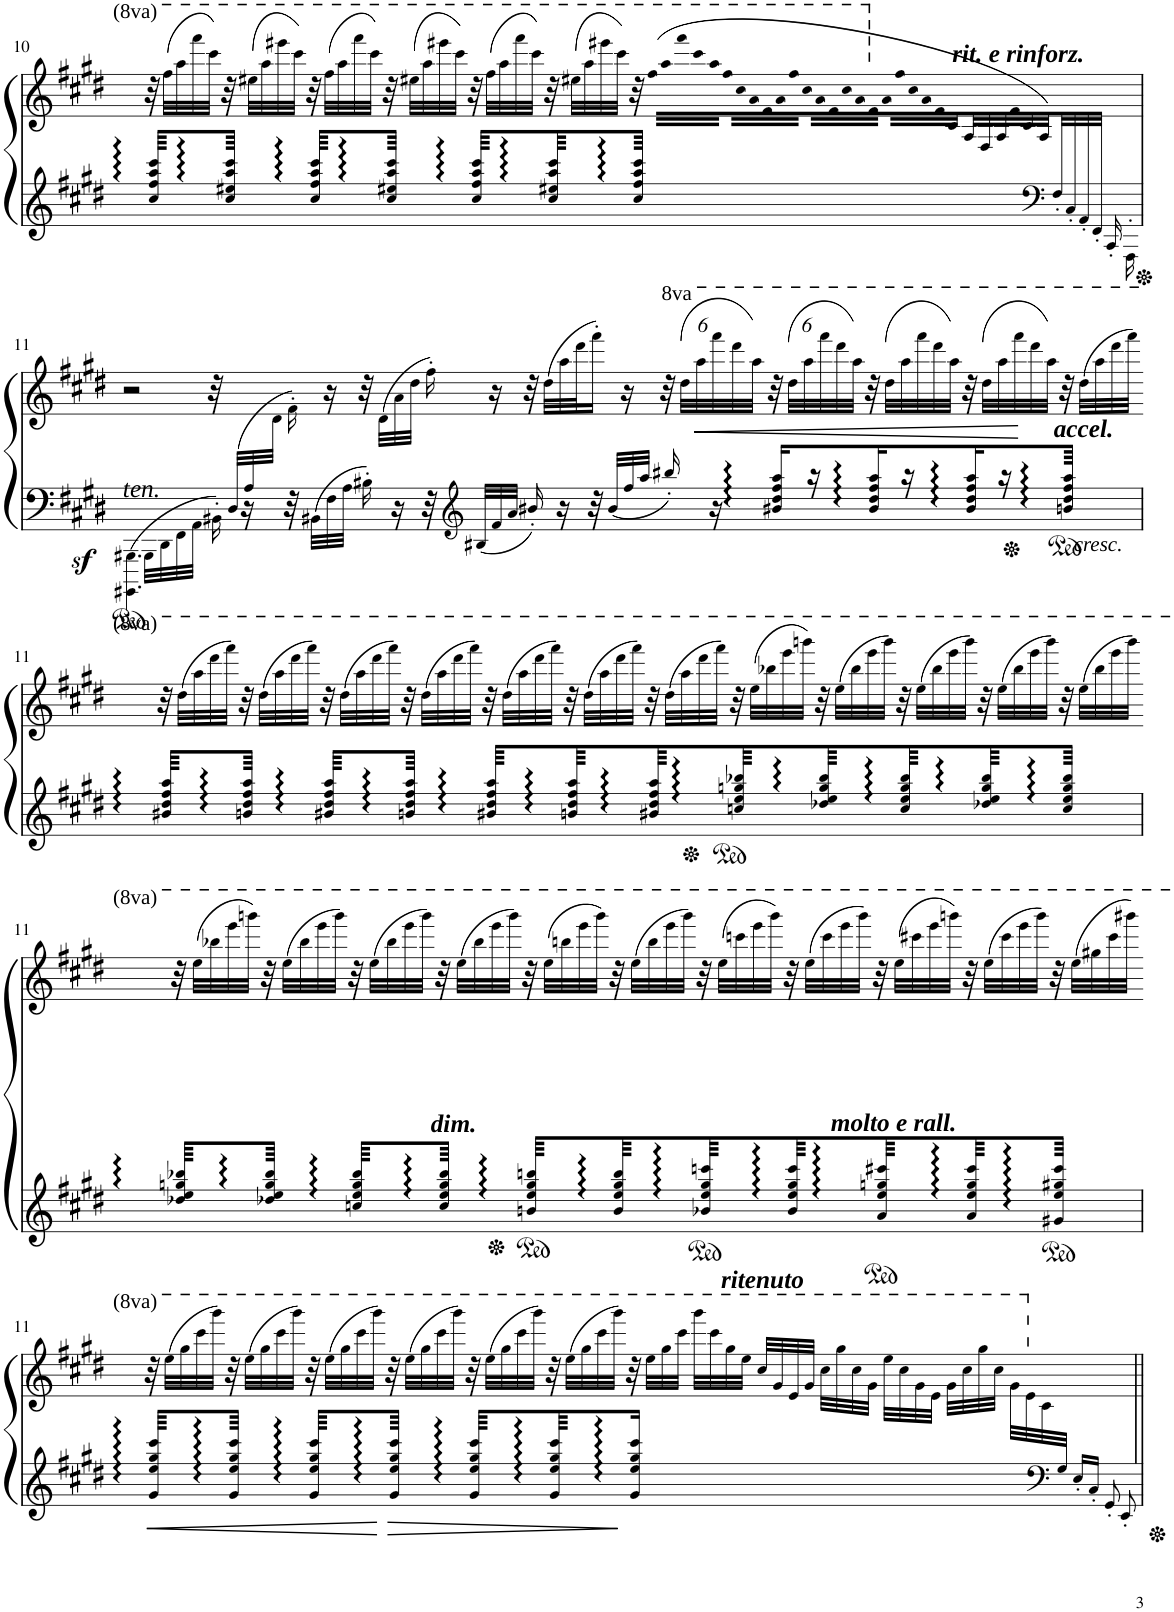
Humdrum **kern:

**kern	**kern	**dynam
*part1	*part1	*part1
*staff2	*staff1	*staff1/2
*I"Piano	*	*
*I'Pno	*	*
!!LO:PB:g=z
*clefG2	*clefG2	*
*k[f#c#g#d#]	*k[f#c#g#d#]	*
*M3/4	*M3/4	*
=10	=10	=10
*^	*	*
*	*	*Xtuplet	*
4.ryy	12.cc#!/' 12.ff#!/' 12.aa!/' 12.ccc#!/'LLLL	40r	.
.	.	(40fff#!\LLL	.
.	.	40aaa!\	.
.	.	40ffff#!\	.
.	.	40cccc#!\JJJ)	.
.	12.cc#!/' 12.ee#X!/' 12.aa!/' 12.ccc#!/'JJJJ	40r	.
.	.	(40eee#X!\LLL	.
.	.	40aaa!\	.
.	.	40eeee#X!\	.
.	.	40cccc#!\JJJ)	.
.	12.cc#!/' 12.ff#!/' 12.aa!/' 12.ccc#!/'LLLL	40r	.
.	.	(40fff#!\LLL	.
.	.	40aaa!\	.
.	.	40ffff#!\	.
.	.	40cccc#!\JJJ)	.
.	12.cc#!/' 12.ee#X!/' 12.aa!/' 12.ccc#!/'JJJJ	40r	.
.	.	(40eee#X!\LLL	.
.	.	40aaa!\	.
.	.	40eeee#X!\	.
.	.	40cccc#!\JJJ)	.
.	12.cc#!/' 12.ff#!/' 12.aa!/' 12.ccc#!/'LLLL	40r	.
.	.	(40fff#!\LLL	.
.	.	40aaa!\	.
.	.	40ffff#!\	.
.	.	40cccc#!\JJJ)	.
.	12.cc#!/' 12.ee#X!/' 12.aa!/' 12.ccc#!/'	40r	.
.	.	(40eee#X!\LLL	.
.	.	40aaa!\	.
.	.	40eeee#X!\	.
.	.	40cccc#!\JJJ)	.
.	12.cc#!/' 12.ff#!/' 12.aa!/' 12.ccc#!/'JJJJ	48r	.
.	.	(48fff#!/LLL	.
.	.	48aaa!/	.
.	.	48ffff#!/	.
.	.	48cccc#!/	.
.	.	48aaa!/	.
.	4ryy	48fff#!/	.
.	.	48ccc#!/	.
.	.	48aa!/	.
.	.	48ff#!/	.
.	.	48aa!/	.
.	.	48fff#!/	.
.	.	48ccc#!/	.
.	.	48aa!/	.
.	.	48ff#!/	.
.	.	48cc#!/	.
.	.	48a!/	.
.	.	48f#!/	.
.	4ryy	48a!/	.
.	.	48ff#!/	.
.	.	48cc#!/	.
.	.	48a!/	.
.	.	48f#!/	.
.	.	48c#!/	.
!	!	!LO:TX:a:Bi:t=rit. e rinforz.	!
.	.	48A!/	.
.	.	48F#!/	.
.	.	48A!/	.
.	.	48f#!/	.
.	.	48c#!/	.
.	.	48A!/)	.
*clefF4	*	*	*
32F#'!/	8.ryy	8ryy	.
32C#'!/	.	.	.
32AA'!/	.	.	.
32FF#'!/JJJ	.	.	.
16CC#'!/	.	16ryy	.
16ryy	16AAA'!\	16ryy	.
!!LO:LB:g=z
=11	=11	=11	=11
!LO:TX:a:i:t=ten.	!	!	!
!	!	!	!LO:DY:b=2
32ryy	4.BBBB#X!\ [4.BBB#X!\	2r	sf
.	32BBB#!\LLL]	.	.
.	32DD#!\	.	.
.	32FF#!\	.	.
.	32AA!\JJJ	.	.
.	16BB#X'!\	32r	.
(32D#!/LLL	.	16ryy	.
32A!/	16r	.	.
1ryy	.	32d#!\JJJ	.
.	32r	16f#'!\)	.
.	32BB#X!\LLL	.	.
.	32F#!\	16r	.
.	32A!\JJJ	.	.
.	16B#X'!\	32r	.
.	.	(32d#!\LLL	.
.	16r	32a!\	.
.	.	32dd#!\JJJ	.
.	32r	16ff#'!\)	.
*clefG2	*	*	*
.	32B#X!/LLL	.	.
.	32f#!/	16r	.
.	32a!/JJJ	.	.
.	16b#X'!/	32r	.
.	.	(32dd#!\LLL	.
.	16r	32aa!\	.
.	.	32ddd#!\J	.
.	32r	16fff#'!\JJ)	.
.	32b#!/LLL	.	.
.	32ff#!/	16r	.
.	32aa!/JJJ	.	.
*	*	*8va	*
*	*	*tuplet	*
*	*	*Xbrackettup	*
.	16bb#X'!/	48r	.
.	.	(48ddd#!\LLL	.
!	!	!	!LO:HP:b
.	.	48aaa!\	<
.	16r	48ffff#!\	.
.	.	48dddd#!\	.
.	.	48aaa!\JJJ)	.
.	12.b#X!/' 12.dd#!/' 12.ff#!/' 12.aa!/'LL	48r	.
.	.	(48ddd#!\LLL	.
.	.	48aaa!\	.
.	.	48ffff#!\	.
.	.	48dddd#!\	.
.	.	48aaa!\JJJ)	.
*	*	*Xtuplet	*
.	12.b#!/' 12.dd#!/' 12.ff#!/' 12.aa!/'	48r	.
.	.	(48ddd#!\LLL	.
.	.	48aaa!\	.
.	.	48ffff#!\	.
.	.	48dddd#!\	.
4ryy	.	.	.
.	.	48aaa!\JJJ)	.
.	12.b#!/' 12.dd#!/' 12.ff#!/' 12.aa!/'	48r	.
.	.	(48ddd#!\LLL	.
.	.	48aaa!\	.
.	.	48ffff#!\	.
.	.	48dddd#!\	[
.	.	48aaa!\JJJ)	.
!	!	!LO:TX:b:Bi:t=accel.	!
!	!	!	!LO:DY:b=2
.	12.bn!/' 12.dd#!/' 12.ff#!/' 12.aa!/'JJkk	40r	other-dynamics
.	.	(40ddd#!\LLL	.
.	.	40aaa!\	.
.	.	40dddd#!\	.
32ryy	.	.	.
.	.	40ffff#!\JJJ)	.
*v	*v	*	*
!!LO:LB:g=z
=11-	=11-	=11-
12.b#X!/' 12.dd#!/' 12.ff#!/' 12.aa!/'LLLL	40r	.
.	(40ddd#!\LLL	.
.	40aaa!\	.
.	40dddd#!\	.
.	40ffff#!\JJJ)	.
12.bn!/' 12.dd#!/' 12.ff#!/' 12.aa!/'JJJJ	40r	.
.	(40ddd#!\LLL	.
.	40aaa!\	.
.	40dddd#!\	.
.	40ffff#!\JJJ)	.
12.b#X!/' 12.dd#!/' 12.ff#!/' 12.aa!/'LLLL	40r	.
.	(40ddd#!\LLL	.
.	40aaa!\	.
.	40dddd#!\	.
.	40ffff#!\JJJ)	.
12.bn!/' 12.dd#!/' 12.ff#!/' 12.aa!/'JJJJ	40r	.
.	(40ddd#!\LLL	.
.	40aaa!\	.
.	40dddd#!\	.
.	40ffff#!\JJJ)	.
12.b#X!/' 12.dd#!/' 12.ff#!/' 12.aa!/'LLLL	40r	.
.	(40ddd#!\LLL	.
.	40aaa!\	.
.	40dddd#!\	.
.	40ffff#!\JJJ)	.
12.bn!/' 12.dd#!/' 12.ff#!/' 12.aa!/'	40r	.
.	(40ddd#!\LLL	.
.	40aaa!\	.
.	40dddd#!\	.
.	40ffff#!\JJJ)	.
12.b#X!/' 12.dd#!/' 12.ff#!/' 12.aa!/'	40r	.
.	(40ddd#!\LLL	.
.	40aaa!\	.
.	40dddd#!\	.
.	40ffff#!\JJJ)	.
12.ccn!/' 12.ee!/' 12.ggn!/' 12.bb-X!/'	40r	.
.	(40eee!\LLL	.
.	40bbb-X!\	.
.	40eeee!\	.
.	40ggggn!\JJJ)	.
12.dd-X!/' 12.ee!/' 12.gg!/' 12.bb-!/'	40r	.
.	(40eee!\LLL	.
.	40bbb-!\	.
.	40eeee!\	.
.	40gggg!\JJJ)	.
12.cc!/' 12.ee!/' 12.gg!/' 12.bb-!/'	40r	.
.	(40eee!\LLL	.
.	40bbb-!\	.
.	40eeee!\	.
.	40gggg!\JJJ)	.
12.dd-X!/' 12.ee!/' 12.gg!/' 12.bb-!/'	40r	.
.	(40eee!\LLL	.
.	40bbb-!\	.
.	40eeee!\	.
.	40gggg!\JJJ)	.
12.cc!/' 12.ee!/' 12.gg!/' 12.bb-!/'JJJJ	40r	.
.	(40eee!\LLL	.
.	40bbb-!\	.
.	40eeee!\	.
.	40gggg!\JJJ)	.
!!LO:LB:g=z
=11-	=11-	=11-
12.dd-X!/' 12.ee!/' 12.ggn!/' 12.bb-X!/'LLLL	40r	.
.	(40eee!\LLL	.
.	40bbb-X!\	.
.	40eeee!\	.
.	40ggggn!\JJJ)	.
12.dd-X!/' 12.ee!/' 12.gg!/' 12.bb-!/'JJJJ	40r	.
.	(40eee!\LLL	.
.	40bbb-!\	.
.	40eeee!\	.
.	40gggg!\JJJ)	.
12.ccn!/' 12.ee!/' 12.gg!/' 12.bb-!/'LLLL	40r	.
.	(40eee!\LLL	.
.	40bbb-!\	.
.	40eeee!\	.
.	40gggg!\JJJ)	.
!	!LO:TX:b:Bi:t=dim.	!
12.cc!/' 12.ee!/' 12.gg!/' 12.bb-!/'JJJJ	40r	.
.	(40eee!\LLL	.
.	40bbb-!\	.
.	40eeee!\	.
.	40gggg!\JJJ)	.
12.bn!/' 12.ee!/' 12.gg!/' 12.bbn!/'LLLL	40r	.
.	(40eee!\LLL	.
.	40bbbn!\	.
.	40eeee!\	.
.	40gggg!\JJJ)	.
12.b!/' 12.ee!/' 12.gg!/' 12.bb!/'	40r	.
.	(40eee!\LLL	.
.	40bbb!\	.
.	40eeee!\	.
.	40gggg!\JJJ)	.
12.b-X!/' 12.ee!/' 12.gg!/' 12.cccn!/'	40r	.
.	(40eee!\LLL	.
.	40ccccn!\	.
.	40eeee!\	.
.	40gggg!\JJJ)	.
12.b-!/' 12.ee!/' 12.gg!/' 12.ccc!/'	40r	.
.	(40eee!\LLL	.
.	40cccc!\	.
.	40eeee!\	.
.	40gggg!\JJJ)	.
!	!LO:TX:b:Bi:t=molto e rall.	!
12.a!/' 12.ee!/' 12.ggn!/' 12.ccc#X!/'	40r	.
.	(40eee!\LLL	.
.	40cccc#X!\	.
.	40eeee!\	.
.	40ggggn!\JJJ)	.
12.a!/' 12.ee!/' 12.gg!/' 12.ccc#!/'	40r	.
.	(40eee!\LLL	.
.	40cccc#!\	.
.	40eeee!\	.
.	40gggg!\JJJ)	.
12.g#X!/' 12.ee!/' 12.gg#X!/' 12.ccc#!/'JJJJ	40r	.
.	(40eee!\LLL	.
.	40ggg#X!\	.
.	40cccc#!\	.
.	40gggg#X!\JJJ)	.
!!LO:LB:g=z
=11-	=11-	=11-
*^	*	*
16.ryy	12.g#!/' 12.ee!/' 12.gg#!/' 12.ccc#!/'LLLL	40r	.
.	.	(40eee!\LLL	.
.	.	40ggg#!\	.
.	.	40cccc#!\	.
.	.	40gggg#!\JJJ)	.
.	12.g#!/' 12.ee!/' 12.gg#!/' 12.ccc#!/'JJJJ	40r	.
.	.	(40eee!\LLL	.
.	.	40ggg#!\	.
.	.	40cccc#!\	.
.	.	40gggg#!\JJJ)	.
.	12.g#!/' 12.ee!/' 12.gg#!/' 12.ccc#!/'LLLL	40r	.
.	.	(40eee!\LLL	.
.	.	40ggg#!\	.
.	.	40cccc#!\	.
.	.	40gggg#!\JJJ)	.
.	12.g#!/' 12.ee!/' 12.gg#!/' 12.ccc#!/'JJJJ	40r	.
.	.	(40eee!\LLL	.
.	.	40ggg#!\	.
.	.	40cccc#!\	.
.	.	40gggg#!\JJJ)	.
.	12.g#!/' 12.ee!/' 12.gg#!/' 12.ccc#!/'LLLL	40r	.
.	.	(40eee!\LLL	.
.	.	40ggg#!\	.
.	.	40cccc#!\	.
.	.	40gggg#!\JJJ)	.
.	12.g#!/' 12.ee!/' 12.gg#!/' 12.ccc#!/'JJ	40r	.
.	.	(40eee!\LLL	.
.	.	40ggg#!\	.
.	.	40cccc#!\	.
.	.	40gggg#!\JJJ)	.
.	12.g#!/' 12.ee!/' 12.gg#!/' 12.ccc#!/'JJ	32r	.
.	.	32eee!\LLL	.
.	.	32ggg#!\	.
.	.	32cccc#!\JJJ	.
.	8ryy	32gggg#!\LLL	.
.	.	32cccc#!\	.
!	!	!LO:TX:a:Bi:t=ritenuto	!
.	.	32ggg#!\	.
.	.	32eee!\JJJ	.
.	4ryy	32ccc#!/LLL	.
.	.	32gg#!/	.
.	.	32ee!/	.
.	.	32gg#!/JJJ	.
.	.	32ccc#!\LLL	.
.	.	32ggg#!\	.
.	.	32ccc#!\	.
.	.	32gg#!\JJJ	.
.	32ryy	32eee!\LLL	.
.	8..ryy	32ccc#!\	.
.	.	32gg#!\	.
.	.	32ee!\JJJ	.
.	.	32gg#!\LLL	.
.	.	32ccc#!\	.
.	.	32ggg#!\	.
.	.	32ccc#!\JJJ	.
*	*	*X8va	*
.	16.ryy	32g#!\LLL	.
.	.	32e!\	.
.	.	32c#!\	.
*clefF4	*	*	*
32G#!/JJJ	32ryy	16.ryy	.
16E'!/LL	8ryy	.	.
16C#'!/JJ	.	4ryy	.
8GG#'!/	4ryy	.	.
8EE'!/	.	.	.
.	.	16ryy	.
*v	*v	*	*
=||	=||	=||
*-	*-	*-
